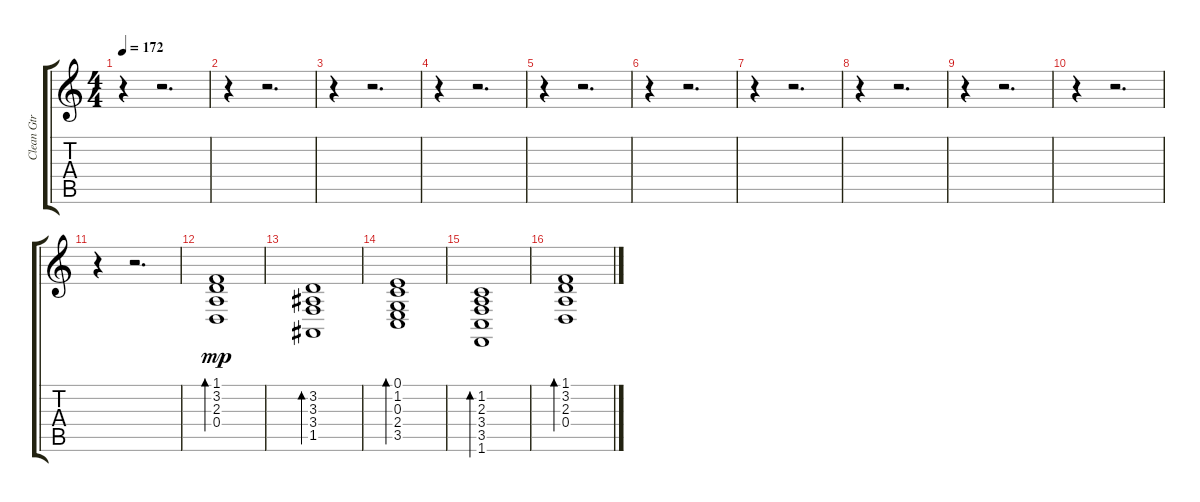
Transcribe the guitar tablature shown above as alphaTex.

\track ("Clean Gtr" "Clean Gtr") {instrument acousticgrandpiano}
\staff {score tabs}
\tuning (E4 B3 G3 D3 A2 E2) {hide}
\ts (4 4)
\tempo 172
\clef g2
\ks c
r.4{dy mp} r.2{d} |
r.4 r.2{d} |
r.4 r.2{d} |
r.4 r.2{d} |
r.4 r.2{d} |
r.4 r.2{d} |
r.4 r.2{d} |
r.4 r.2{d} |
r.4 r.2{d} |
r.4 r.2{d} |
r.4 r.2{d} |
(1.1 3.2 2.3 0.4).1{bd 240} |
(3.2 3.3 3.4 1.5).1{bd 240} |
(0.1 1.2 0.3 2.4 3.5).1{bd 240} |
(1.2 2.3 3.4 3.5 1.6).1{bd 240} |
(1.1 3.2 2.3 0.4).1{bd 240}
